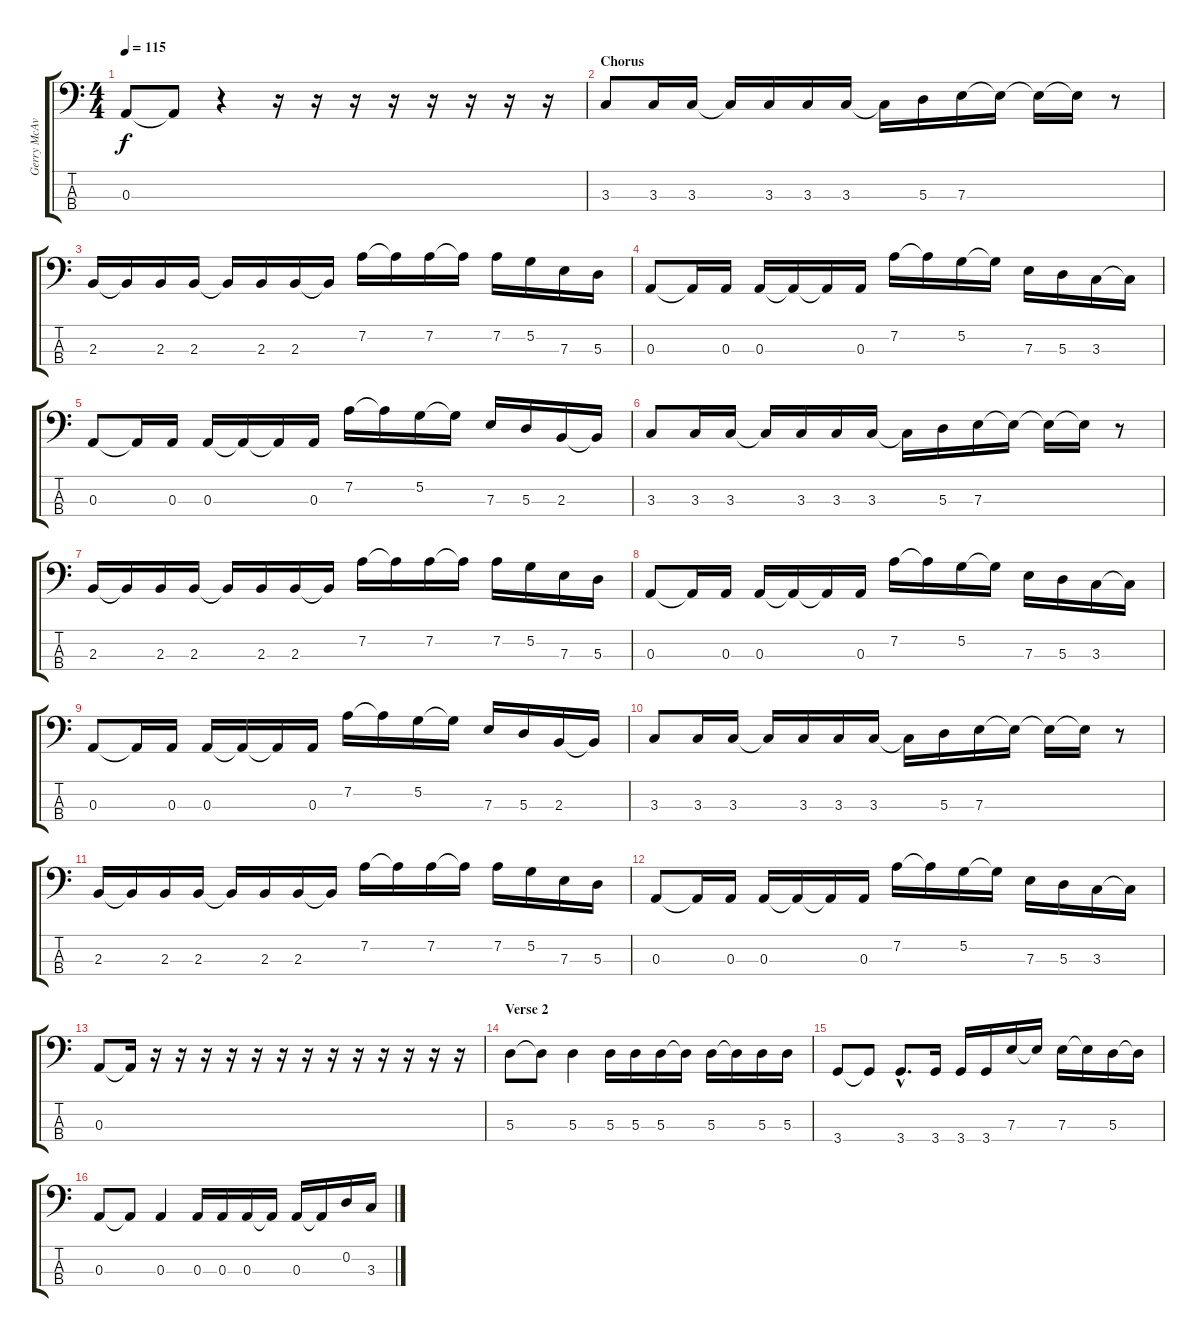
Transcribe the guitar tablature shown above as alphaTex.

\track ("Gerry McAvoy" "Gerry McAv") {instrument electricbassfinger}
\staff {score tabs}
\tuning (G2 D2 A1 E1) {hide}
\ts (4 4)
\tempo 115
\clef f4
\ks c
0.3.8{dy f} 0.3{t}.8 r.4 r.16 r.16 r.16 r.16 r.16 r.16 r.16 r.16 |
\section ("" "Chorus")
3.3.8 3.3.16 3.3.16 3.3{t}.16 3.3.16 3.3.16 3.3.16 3.3{t}.16 5.3.16 7.3.16 7.3{t}.16 7.3{t}.16 7.3{t}.16 r.8 |
2.3.16 2.3{t}.16 2.3.16 2.3.16 2.3{t}.16 2.3.16 2.3.16 2.3{t}.16 7.2.16 7.2{t}.16 7.2.16 7.2{t}.16 7.2.16 5.2.16 7.3.16 5.3.16 |
0.3.8 0.3{t}.16 0.3.16 0.3.16 0.3{t}.16 0.3{t}.16 0.3.16 7.2.16 7.2{t}.16 5.2.16 5.2{t}.16 7.3.16 5.3.16 3.3.16 3.3{t}.16 |
0.3.8 0.3{t}.16 0.3.16 0.3.16 0.3{t}.16 0.3{t}.16 0.3.16 7.2.16 7.2{t}.16 5.2.16 5.2{t}.16 7.3.16 5.3.16 2.3.16 2.3{t}.16 |
3.3.8 3.3.16 3.3.16 3.3{t}.16 3.3.16 3.3.16 3.3.16 3.3{t}.16 5.3.16 7.3.16 7.3{t}.16 7.3{t}.16 7.3{t}.16 r.8 |
2.3.16 2.3{t}.16 2.3.16 2.3.16 2.3{t}.16 2.3.16 2.3.16 2.3{t}.16 7.2.16 7.2{t}.16 7.2.16 7.2{t}.16 7.2.16 5.2.16 7.3.16 5.3.16 |
0.3.8 0.3{t}.16 0.3.16 0.3.16 0.3{t}.16 0.3{t}.16 0.3.16 7.2.16 7.2{t}.16 5.2.16 5.2{t}.16 7.3.16 5.3.16 3.3.16 3.3{t}.16 |
0.3.8 0.3{t}.16 0.3.16 0.3.16 0.3{t}.16 0.3{t}.16 0.3.16 7.2.16 7.2{t}.16 5.2.16 5.2{t}.16 7.3.16 5.3.16 2.3.16 2.3{t}.16 |
3.3.8 3.3.16 3.3.16 3.3{t}.16 3.3.16 3.3.16 3.3.16 3.3{t}.16 5.3.16 7.3.16 7.3{t}.16 7.3{t}.16 7.3{t}.16 r.8 |
2.3.16 2.3{t}.16 2.3.16 2.3.16 2.3{t}.16 2.3.16 2.3.16 2.3{t}.16 7.2.16 7.2{t}.16 7.2.16 7.2{t}.16 7.2.16 5.2.16 7.3.16 5.3.16 |
0.3.8 0.3{t}.16 0.3.16 0.3.16 0.3{t}.16 0.3{t}.16 0.3.16 7.2.16 7.2{t}.16 5.2.16 5.2{t}.16 7.3.16 5.3.16 3.3.16 3.3{t}.16 |
0.3.8 0.3{t}.16 r.16 r.16 r.16 r.16 r.16 r.16 r.16 r.16 r.16 r.16 r.16 r.16 r.16 |
\section ("" "Verse 2")
5.3.8 5.3{t}.8 5.3.4 5.3.16 5.3.16 5.3.16 5.3{t}.16 5.3.16 5.3{t}.16 5.3.16 5.3.16 |
3.4.8 3.4{t}.8 3.4{hac}.8{d} 3.4.16 3.4.16 3.4.16 7.3.16 7.3{t}.16 7.3.16 7.3{t}.16 5.3.16 5.3{t}.16 |
0.3.8 0.3{t}.8 0.3.4 0.3.16 0.3.16 0.3.16 0.3{t}.16 0.3.16 0.3{t}.16 0.2.16 3.3.16
